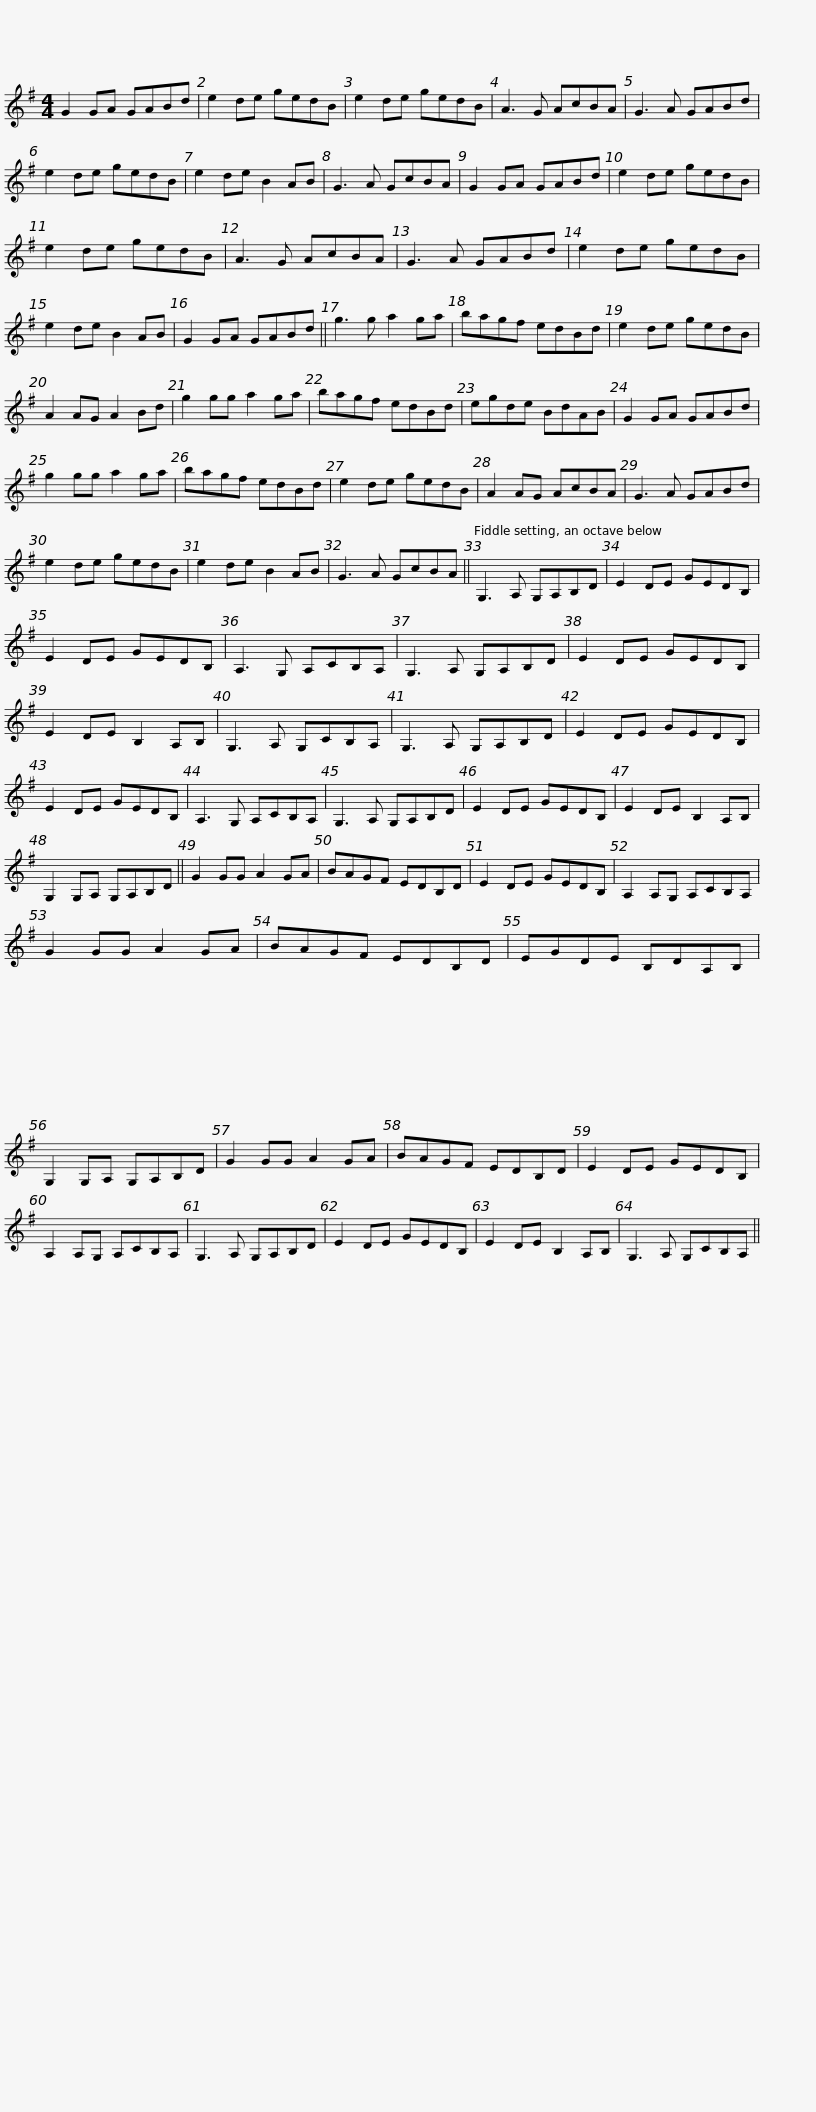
X:1
L:1/8
M:4/4
I:linebreak $
K:G
V:1 treble
V:1
 G2 GA GABd | e2 de gedB | e2 de gedB | A3 G AcBA | G3 A GABd | %5
 e2 de gedB |$ e2 de B2 AB | G3 A GcBA | G2 GA GABd | e2 de gedB | %10
 e2 de gedB | A3 G AcBA |$ G3 A GABd | e2 de gedB | e2 de B2 AB | %15
 G2 GA GABd || g3 g a2 ga | bagf edBd |$ e2 de gedB | A2 AG A2 Bd | %20
 g2 gg a2 ga | bagf edBd | egde BdAB | G2 GA GABd |$ g2 gg a2 ga | %25
 bagf edBd | e2 de gedB | A2 AG AcBA | G3 A GABd | e2 de gedB |$ %30
 e2 de B2 AB | G3 A GcBA || G,3 A, G,A,B,D | E2 DE GEDB, | E2 DE GEDB, | %35
 A,3 G, A,CB,A, |$ G,3 A, G,A,B,D | E2 DE GEDB, | E2 DE B,2 A,B, | G,3 A, G,CB,A, | %40
 G,3 A, G,A,B,D |$ E2 DE GEDB, | E2 DE GEDB, | A,3 G, A,CB,A, | G,3 A, G,A,B,D | %45
 E2 DE GEDB, | E2 DE B,2 A,B, |$ G,2 G,A, G,A,B,D || G2 GG A2 GA | BAGF EDB,D | %50
 E2 DE GEDB, | A,2 A,G, A,CB,A, |$ G2 GG A2 GA | BAGF EDB,D | EGDE B,DA,B, | %55
 G,2 G,A, G,A,B,D | G2 GG A2 GA |$ BAGF EDB,D | E2 DE GEDB, | A,2 A,G, A,CB,A, | %60
 G,3 A, G,A,B,D | E2 DE GEDB, |$ E2 DE B,2 A,B, | G,3 A, G,CB,A, || %64
